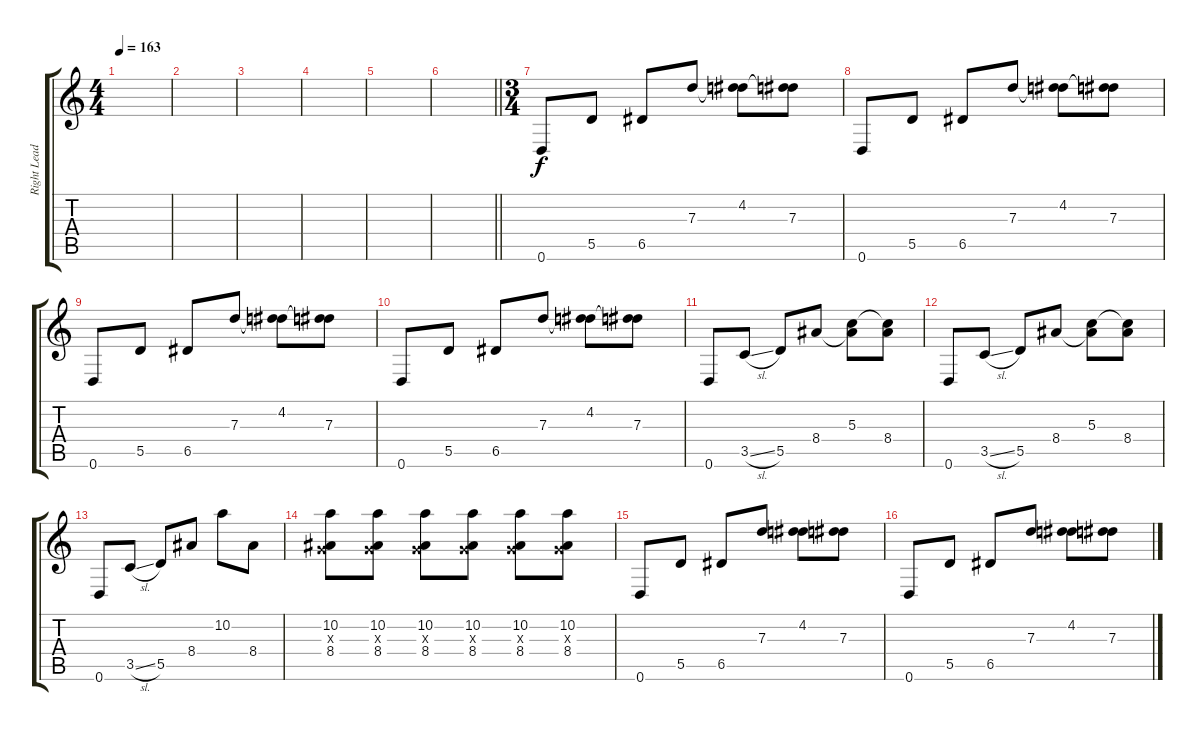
\track ("Right Lead" "Right Lead") {instrument distortionguitar}
\staff {score tabs}
\tuning (E4 B3 G3 D3 A2 D2) {hide}
\ts (4 4)
\tempo 163
\clef g2
\ks c
|
|
|
|
|
\barLineRight lightlight
|
\ts (3 4)
\section ("" "")
0.6.8 5.5.8 6.5.8 7.3.8 (4.2 7.3{t}).8 (4.2{t} 7.3).8 |
0.6.8 5.5.8 6.5.8 7.3.8 (4.2 7.3{t}).8 (4.2{t} 7.3).8 |
0.6.8 5.5.8 6.5.8 7.3.8 (4.2 7.3{t}).8 (4.2{t} 7.3).8 |
0.6.8 5.5.8 6.5.8 7.3.8 (4.2 7.3{t}).8 (4.2{t} 7.3).8 |
0.6.8 3.5{sl}.8 5.5.8 8.4.8 (5.3 8.4{t}).8 (5.3{t} 8.4).8 |
0.6.8 3.5{sl}.8 5.5.8 8.4.8 (5.3 8.4{t}).8 (5.3{t} 8.4).8 |
0.6.8 3.5{sl}.8 5.5.8 8.4.8 10.2.8 8.4.8 |
(10.2 0.3{x} 8.4).8 (10.2 0.3{x} 8.4).8 (10.2 0.3{x} 8.4).8 (10.2 0.3{x} 8.4).8 (10.2 0.3{x} 8.4).8 (10.2 0.3{x} 8.4).8 |
0.6.8 5.5.8 6.5.8 7.3.8 (4.2 7.3{t}).8 (4.2{t} 7.3).8 |
0.6.8 5.5.8 6.5.8 7.3.8 (4.2 7.3{t}).8 (4.2{t} 7.3).8
